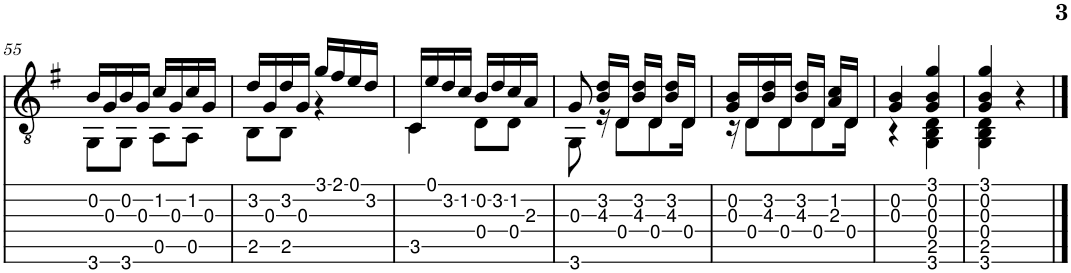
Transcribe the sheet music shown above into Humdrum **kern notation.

**kern	**kern
*part1	*part1
*staff2	*staff1
*I"Classical Guitar	*
!!LO:PB:g=z
*	*clefGv2
*k[f#]	*k[f#]
*G:	*G:
*M2/4	*M2/4
=55	=55
*^	*^
16BLL	8GGL	16B/LL	8GG\L
16GJ	.	16G/	.
16BL	8GGJ	16B/	8GG\J
16GJJ	.	16G/JJ	.
16cLL	8AAL	16c/LL	8AA\L
16GJ	.	16G/	.
16cL	8AAJ	16c/	8AA\J
16GJJ	.	16G/JJ	.
=56	=56	=56	=56
16dLL	8BBL	16d/LL	8BB\L
16GJ	.	16G/	.
16dL	8BBJ	16d/	8BB\J
16GJJ	.	16G/JJ	.
16gLL	4r	16g/LL	4r
16f#J	.	16f#/	.
16eL	.	16e/	.
16dJJ	.	16d/JJ	.
=57	=57	=57	=57
16CLL	4C	16C/LL	4C\
16eJ	.	16e/	.
16dL	.	16d/	.
16cJJ	.	16c/JJ	.
16BLL	8DL	16B/LL	8D\L
16dJ	.	16d/	.
16cL	8DJ	16c/	8D\J
16AJJ	.	16A/JJ	.
=58	=58	=58	=58
8GL	8GG	8G/	8GG\
16B\ 16d\L	16r	16B/ 16d/LL	16r
16DJJ	8D	16D/JJ	8D\L
16B\ 16d\LL	.	16B/ 16d/LL	.
16DJ	8DL	16D/JJ	8D\
16B\ 16d\L	.	16B/ 16d/LL	.
16DJJ	16DJk	16D/JJ	16D\Jk
=59	=59	=59	=59
16G\ 16B\LL	16r	16G/ 16B/LL	16r
16DJ	8DL	16D/	8D\L
16B\ 16d\L	.	16B/ 16d/	.
16DJJ	8DJ	16D/JJ	8D\
16B\ 16d\LL	.	16B/ 16d/LL	.
16DJ	8DL	16D/JJ	8D\
16A\ 16c\L	.	16A/ 16c/LL	.
16DJJ	16DJk	16D/JJ	16D\Jk
=60	=60	=60	=60
4G 4B	4r	4G/ 4B/	4r
4G 4B 4g	4GG 4BB 4D	4G/ 4B/ 4g/	4GG\ 4BB\ 4D\
=61	=61	=61	=61
4G 4B 4g	4GG 4BB 4D	4G/ 4B/ 4g/	4GG\ 4BB\ 4D\
4r	4r	4r	4ryy
*v	*v	*	*
*	*v	*v
==	==
*-	*-
